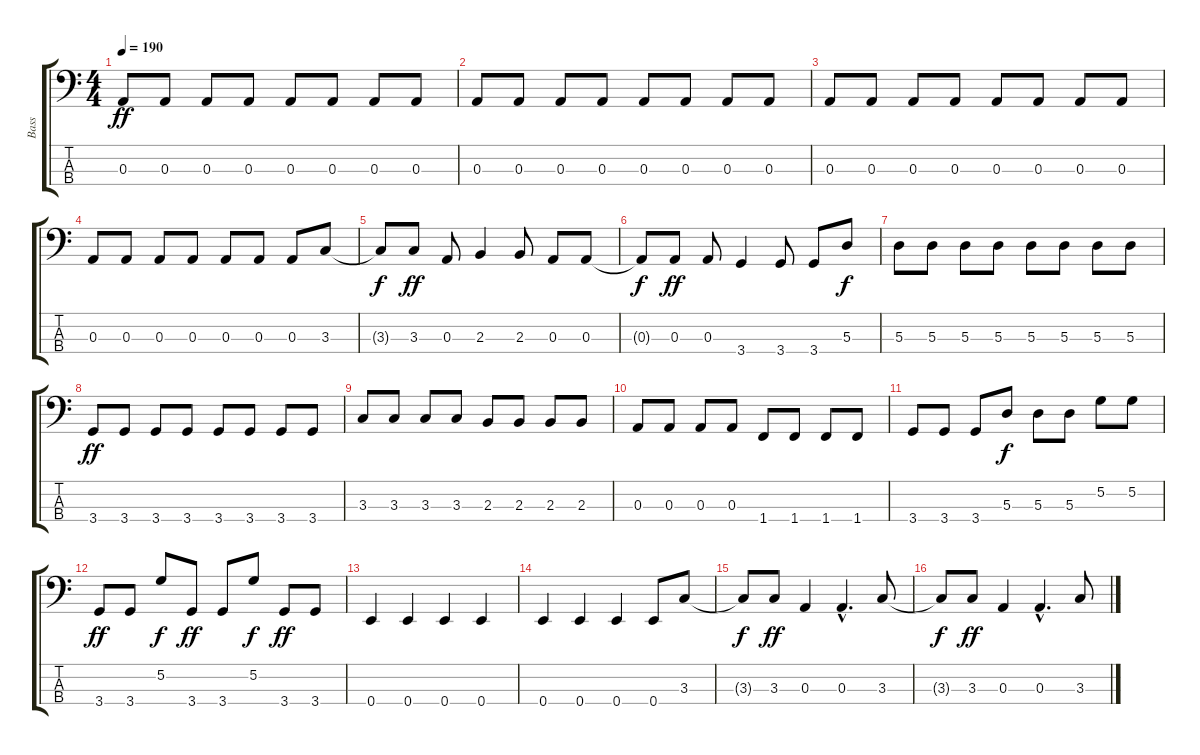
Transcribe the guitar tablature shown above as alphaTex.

\track ("Bass" "Bass") {instrument electricbasspick}
\staff {score tabs}
\tuning (G2 D2 A1 E1) {hide}
\ts (4 4)
\tempo 190
\clef f4
\ks c
0.3.8{dy ff} 0.3.8 0.3.8 0.3.8 0.3.8 0.3.8 0.3.8 0.3.8 |
0.3.8 0.3.8 0.3.8 0.3.8 0.3.8 0.3.8 0.3.8 0.3.8 |
0.3.8 0.3.8 0.3.8 0.3.8 0.3.8 0.3.8 0.3.8 0.3.8 |
0.3.8 0.3.8 0.3.8 0.3.8 0.3.8 0.3.8 0.3.8 3.3.8 |
3.3{t}.8{dy f} 3.3.8{dy ff} 0.3.8 2.3.4 2.3.8 0.3.8 0.3.8 |
0.3{t}.8{dy f} 0.3.8{dy ff} 0.3.8 3.4.4 3.4.8 3.4.8 5.3.8{dy f} |
5.3.8 5.3.8 5.3.8 5.3.8 5.3.8 5.3.8 5.3.8 5.3.8 |
3.4.8{dy ff} 3.4.8 3.4.8 3.4.8 3.4.8 3.4.8 3.4.8 3.4.8 |
3.3.8 3.3.8 3.3.8 3.3.8 2.3.8 2.3.8 2.3.8 2.3.8 |
0.3.8 0.3.8 0.3.8 0.3.8 1.4.8 1.4.8 1.4.8 1.4.8 |
3.4.8 3.4.8 3.4.8 5.3.8{dy f} 5.3.8 5.3.8 5.2.8 5.2.8 |
3.4.8{dy ff} 3.4.8 5.2.8{dy f} 3.4.8{dy ff} 3.4.8 5.2.8{dy f} 3.4.8{dy ff} 3.4.8 |
0.4.4 0.4.4 0.4.4 0.4.4 |
0.4.4 0.4.4 0.4.4 0.4.8 3.3.8 |
3.3{t}.8{dy f} 3.3.8{dy ff} 0.3.4 0.3{hac}.4{d} 3.3.8 |
3.3{t}.8{dy f} 3.3.8{dy ff} 0.3.4 0.3{hac}.4{d} 3.3.8
